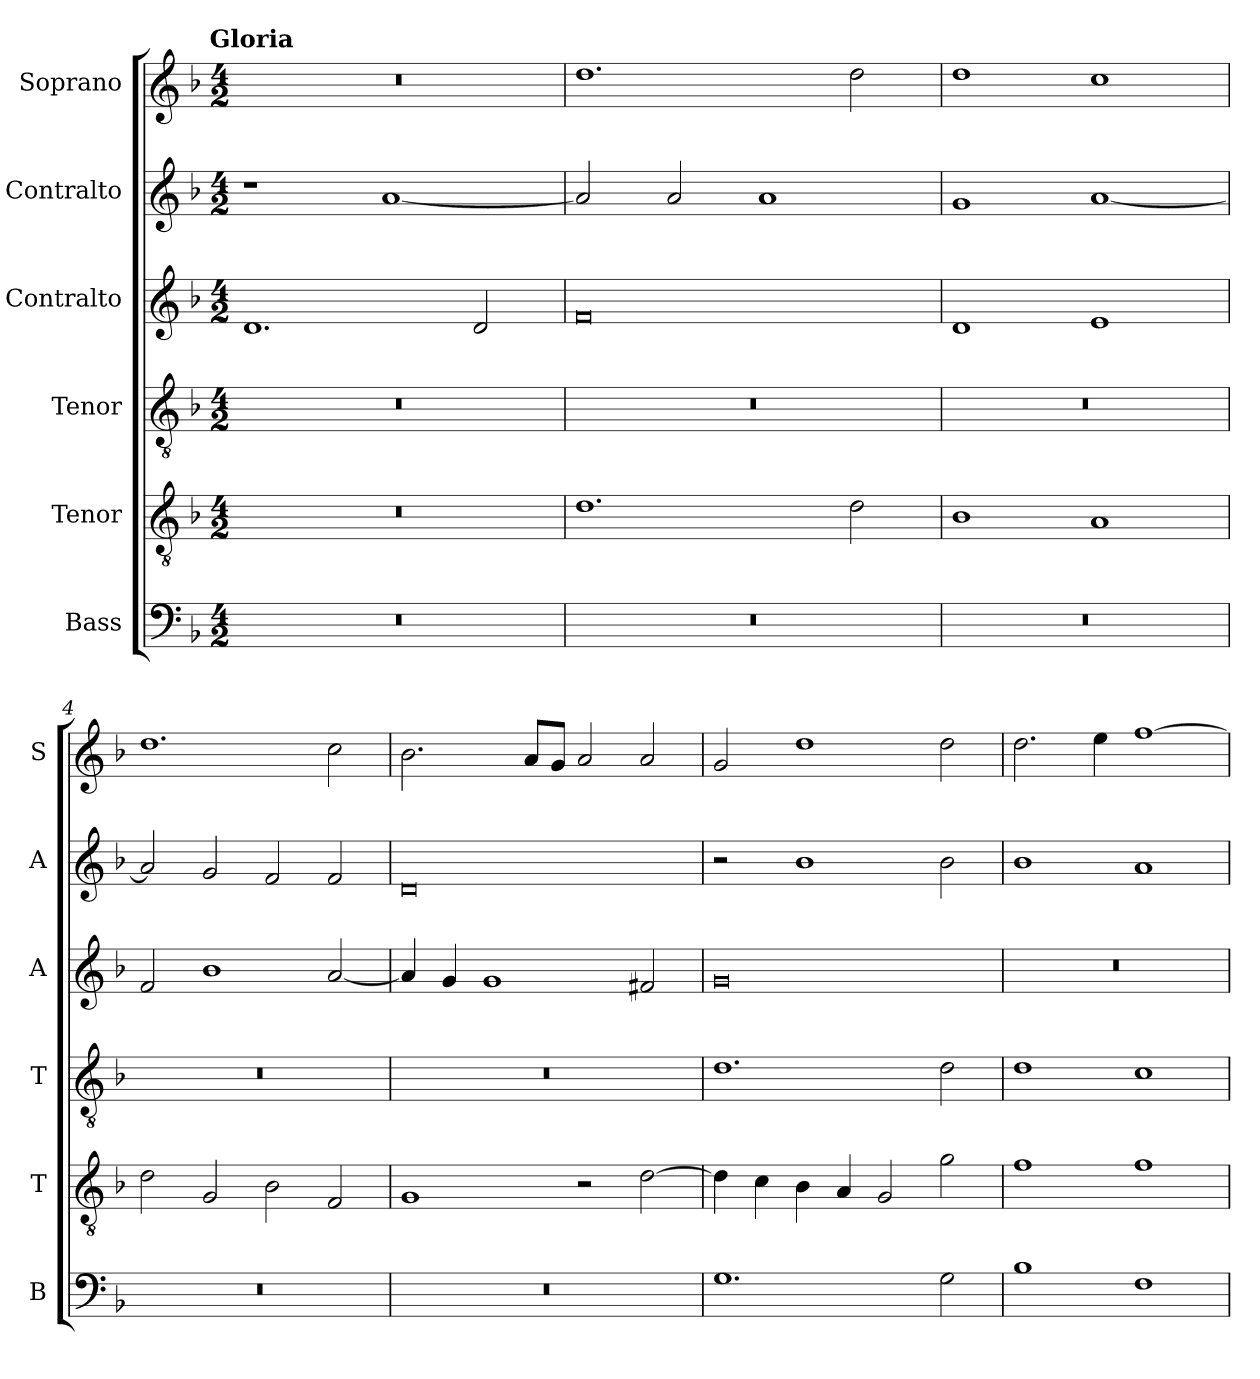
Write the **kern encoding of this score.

**kern	**kern	**kern	**kern	**kern	**kern
*part6	*part5	*part4	*part3	*part2	*part1
*staff6	*staff5	*staff4	*staff3	*staff2	*staff1
*I"Bass	*I"Tenor	*I"Tenor	*I"Contralto	*I"Contralto	*I"Soprano
*I'B	*I'T	*I'T	*I'A	*I'A	*I'S
*clefF4	*clefGv2	*clefGv2	*clefG2	*clefG2	*clefG2
*k[b-]	*k[b-]	*k[b-]	*k[b-]	*k[b-]	*k[b-]
*G:dor	*G:dor	*G:dor	*G:dor	*G:dor	*G:dor
!!LO:TX:omd:t=Gloria
*M4/2	*M4/2	*M4/2	*M4/2	*M4/2	*M4/2
=1	=1	=1	=1	=1	=1
0r	0r	0r	1.d	1r	0r
.	.	.	.	[1a	.
.	.	.	2d	.	.
=2	=2	=2	=2	=2	=2
0r	1.d	0r	0f	2a]	1.dd
.	.	.	.	2a	.
.	.	.	.	1a	.
.	2d	.	.	.	2dd
=3	=3	=3	=3	=3	=3
0r	1B-	0r	1d	1g	1dd
.	1A	.	1e	[1a	1cc
=4	=4	=4	=4	=4	=4
0r	2d	0r	2f	2a]	1.dd
.	2G	.	1b-	2g	.
.	2B-	.	.	2f	.
.	2F	.	[2a	2f	2cc
=5	=5	=5	=5	=5	=5
0r	1G	0r	4a]	0d	2.b-
.	.	.	4g	.	.
.	.	.	1g	.	.
.	.	.	.	.	8a/L
.	.	.	.	.	8g/J
.	2r	.	.	.	2a
.	[2d	.	2f#X	.	2a
=6	=6	=6	=6	=6	=6
1.G	4d]	1.d	0g	2r	2g
.	4c	.	.	.	.
.	4B-	.	.	1b-	1dd
.	4A	.	.	.	.
.	2G	.	.	.	.
2G	2g	2d	.	2b-	2dd
=7	=7	=7	=7	=7	=7
1B-	1f	1d	0r	1b-	2.dd
.	.	.	.	.	4ee
1F	1f	1c	.	1a	[1ff
=	=	=	=	=	=
*-	*-	*-	*-	*-	*-
